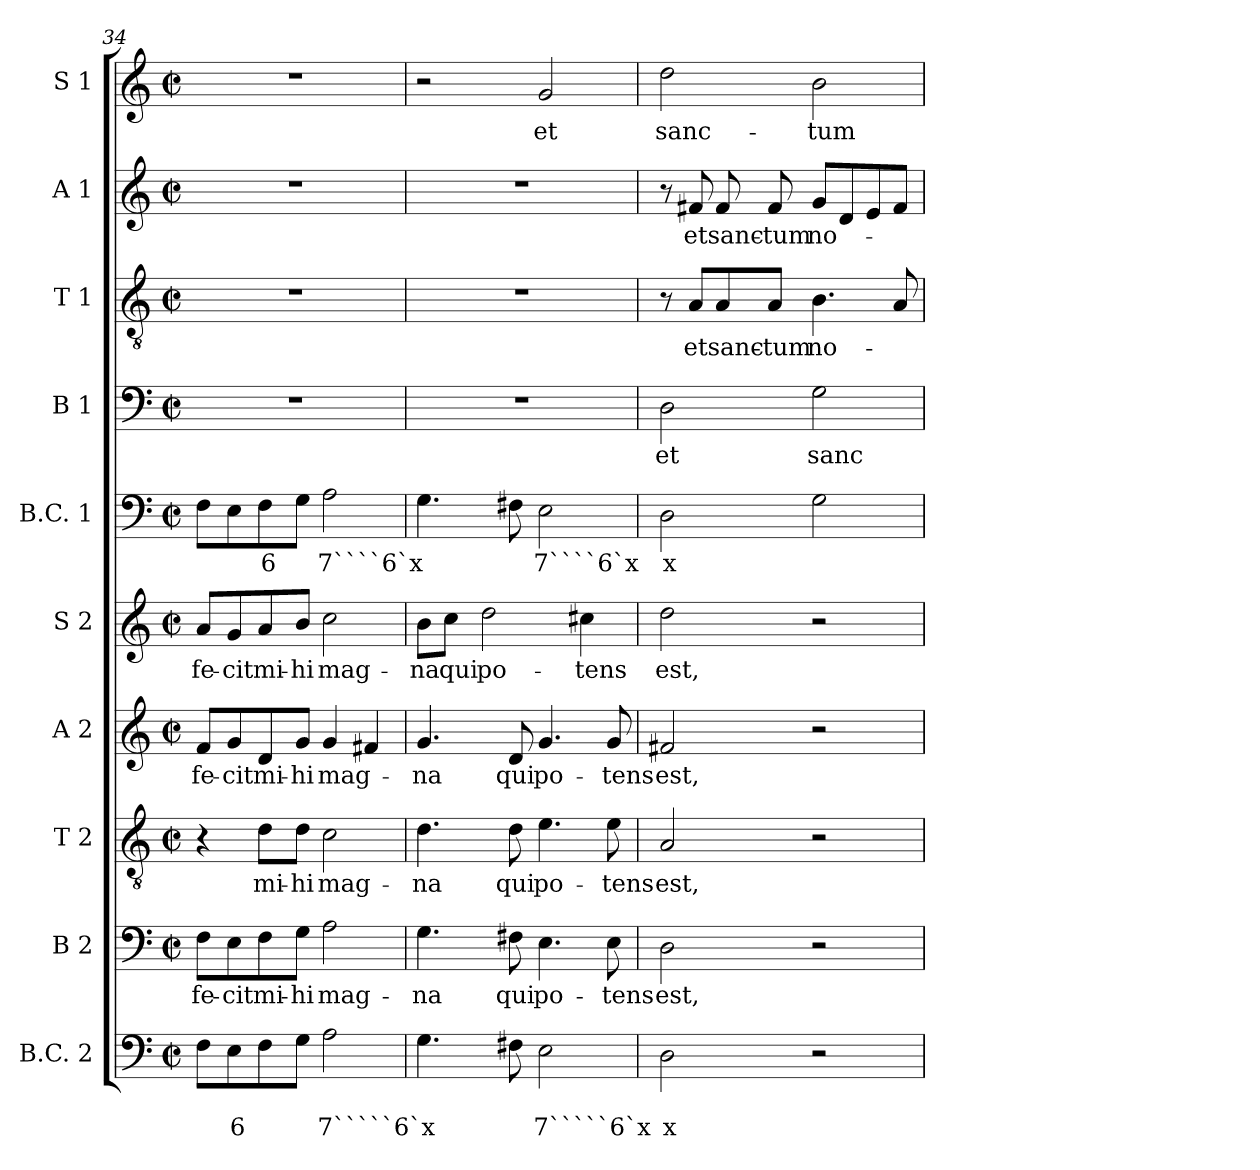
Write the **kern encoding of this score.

**kern	**text	**text	**kern	**text	**kern	**text	**kern	**text	**kern	**text	**kern	**text	**kern	**text	**kern	**text	**kern	**text	**kern	**text
*part10	*part10	*part10	*part9	*part9	*part8	*part8	*part7	*part7	*part6	*part6	*part5	*part5	*part4	*part4	*part3	*part3	*part2	*part2	*part1	*part1
*staff10	*staff10	*staff10	*staff9	*staff9	*staff8	*staff8	*staff7	*staff7	*staff6	*staff6	*staff5	*staff5	*staff4	*staff4	*staff3	*staff3	*staff2	*staff2	*staff1	*staff1
*I"B.C. 2	*	*	*I"B 2	*	*I"T 2	*	*I"A 2	*	*I"S 2	*	*I"B.C. 1	*	*I"B 1	*	*I"T 1	*	*I"A 1	*	*I"S 1	*
*I'BC2	*	*	*I'B2	*	*I'T2	*	*I'A2	*	*I'S2	*	*I'BC1	*	*I'B1	*	*I'T1	*	*I'A1	*	*I'S1	*
!!LO:PB:g=z
*clefF4	*	*	*clefF4	*	*clefGv2	*	*clefG2	*	*clefG2	*	*clefF4	*	*clefF4	*	*clefGv2	*	*clefG2	*	*clefG2	*
*k[]	*	*	*k[]	*	*k[]	*	*k[]	*	*k[]	*	*k[]	*	*k[]	*	*k[]	*	*k[]	*	*k[]	*
*C:	*	*	*C:	*	*C:	*	*C:	*	*C:	*	*C:	*	*C:	*	*C:	*	*C:	*	*C:	*
*M2/2	*	*	*M2/2	*	*M2/2	*	*M2/2	*	*M2/2	*	*M2/2	*	*M2/2	*	*M2/2	*	*M2/2	*	*M2/2	*
*met(c|)	*	*	*met(c|)	*	*met(c|)	*	*met(c|)	*	*met(c|)	*	*met(c|)	*	*met(c|)	*	*met(c|)	*	*met(c|)	*	*met(c|)	*
=34	=34	=34	=34	=34	=34	=34	=34	=34	=34	=34	=34	=34	=34	=34	=34	=34	=34	=34	=34	=34
!	!	!	!	!LO:LY:b	!	!	!	!	!	!	!	!	!	!	!	!	!	!	!	!
!	!	!	!	!	!	!	!	!LO:LY:b	!	!	!	!	!	!	!	!	!	!	!	!
!	!	!	!	!	!	!	!	!	!	!LO:LY:b	!	!	!	!	!	!	!	!	!	!
8F\L	.	.	8F\L	fe-	4r	.	8f/L	fe-	8a/L	fe-	8F\L	.	1r	.	1r	.	1r	.	1r	.
!	!	!LO:LY:b	!	!	!	!	!	!	!	!	!	!	!	!	!	!	!	!	!	!
!	!	!	!	!LO:LY:b	!	!	!	!	!	!	!	!	!	!	!	!	!	!	!	!
!	!	!	!	!	!	!	!	!LO:LY:b	!	!	!	!	!	!	!	!	!	!	!	!
!	!	!	!	!	!	!	!	!	!	!LO:LY:b	!	!	!	!	!	!	!	!	!	!
8E\	.	6	8E\	-cit	.	.	8g/	-cit	8g/	-cit	8E\	.	.	.	.	.	.	.	.	.
!	!	!	!	!LO:LY:b	!	!	!	!	!	!	!	!	!	!	!	!	!	!	!	!
!	!	!	!	!	!	!LO:LY:b	!	!	!	!	!	!	!	!	!	!	!	!	!	!
!	!	!	!	!	!	!	!	!LO:LY:b	!	!	!	!	!	!	!	!	!	!	!	!
!	!	!	!	!	!	!	!	!	!	!LO:LY:b	!	!	!	!	!	!	!	!	!	!
!	!	!	!	!	!	!	!	!	!	!	!	!LO:LY:b	!	!	!	!	!	!	!	!
8F\	.	.	8F\	mi-	8d\L	mi-	8d/	mi-	8a/	mi-	8F\	6	.	.	.	.	.	.	.	.
!	!	!	!	!LO:LY:b	!	!	!	!	!	!	!	!	!	!	!	!	!	!	!	!
!	!	!	!	!	!	!LO:LY:b	!	!	!	!	!	!	!	!	!	!	!	!	!	!
!	!	!	!	!	!	!	!	!LO:LY:b	!	!	!	!	!	!	!	!	!	!	!	!
!	!	!	!	!	!	!	!	!	!	!LO:LY:b	!	!	!	!	!	!	!	!	!	!
8G\J	.	.	8G\J	-hi	8d\J	-hi	8g/J	-hi	8b/J	-hi	8G\J	.	.	.	.	.	.	.	.	.
!	!	!LO:LY:b	!	!	!	!	!	!	!	!	!	!	!	!	!	!	!	!	!	!
!	!	!	!	!LO:LY:b	!	!	!	!	!	!	!	!	!	!	!	!	!	!	!	!
!	!	!	!	!	!	!LO:LY:b	!	!	!	!	!	!	!	!	!	!	!	!	!	!
!	!	!	!	!	!	!	!	!LO:LY:b	!	!	!	!	!	!	!	!	!	!	!	!
!	!	!	!	!	!	!	!	!	!	!LO:LY:b	!	!	!	!	!	!	!	!	!	!
!	!	!	!	!	!	!	!	!	!	!	!	!LO:LY:b	!	!	!	!	!	!	!	!
2A\	.	7`````6`x	2A\	mag-	2c\	mag-	4g/	mag-	2cc\	mag-	2A\	7````6`x	.	.	.	.	.	.	.	.
.	.	.	.	.	.	.	4f#X/	.	.	.	.	.	.	.	.	.	.	.	.	.
=35	=35	=35	=35	=35	=35	=35	=35	=35	=35	=35	=35	=35	=35	=35	=35	=35	=35	=35	=35	=35
!	!	!	!	!LO:LY:b	!	!	!	!	!	!	!	!	!	!	!	!	!	!	!	!
!	!	!	!	!	!	!LO:LY:b	!	!	!	!	!	!	!	!	!	!	!	!	!	!
!	!	!	!	!	!	!	!	!LO:LY:b	!	!	!	!	!	!	!	!	!	!	!	!
!	!	!	!	!	!	!	!	!	!	!LO:LY:b	!	!	!	!	!	!	!	!	!	!
4.G\	.	.	4.G\	-na	4.d\	-na	4.g/	-na	8b\L	-na	4.G\	.	1r	.	1r	.	1r	.	2r	.
!	!	!	!	!	!	!	!	!	!	!LO:LY:b	!	!	!	!	!	!	!	!	!	!
.	.	.	.	.	.	.	.	.	8cc\J	qui	.	.	.	.	.	.	.	.	.	.
!	!	!	!	!	!	!	!	!	!	!LO:LY:b	!	!	!	!	!	!	!	!	!	!
.	.	.	.	.	.	.	.	.	2dd\	po-	.	.	.	.	.	.	.	.	.	.
!	!	!	!	!LO:LY:b	!	!	!	!	!	!	!	!	!	!	!	!	!	!	!	!
!	!	!	!	!	!	!LO:LY:b	!	!	!	!	!	!	!	!	!	!	!	!	!	!
!	!	!	!	!	!	!	!	!LO:LY:b	!	!	!	!	!	!	!	!	!	!	!	!
8F#X\	.	.	8F#X\	qui	8d\	qui	8d/	qui	.	.	8F#X\	.	.	.	.	.	.	.	.	.
!	!	!LO:LY:b	!	!	!	!	!	!	!	!	!	!	!	!	!	!	!	!	!	!
!	!	!	!	!LO:LY:b	!	!	!	!	!	!	!	!	!	!	!	!	!	!	!	!
!	!	!	!	!	!	!LO:LY:b	!	!	!	!	!	!	!	!	!	!	!	!	!	!
!	!	!	!	!	!	!	!	!LO:LY:b	!	!	!	!	!	!	!	!	!	!	!	!
!	!	!	!	!	!	!	!	!	!	!	!	!LO:LY:b	!	!	!	!	!	!	!	!
!	!	!	!	!	!	!	!	!	!	!	!	!	!	!	!	!	!	!	!	!LO:LY:b
2E\	.	7`````6`x	4.E\	po-	4.e\	po-	4.g/	po-	.	.	2E\	7````6`x	.	.	.	.	.	.	2g/	et
!	!	!	!	!	!	!	!	!	!	!LO:LY:b	!	!	!	!	!	!	!	!	!	!
.	.	.	.	.	.	.	.	.	4cc#X\	-tens	.	.	.	.	.	.	.	.	.	.
!	!	!	!	!LO:LY:b	!	!	!	!	!	!	!	!	!	!	!	!	!	!	!	!
!	!	!	!	!	!	!LO:LY:b	!	!	!	!	!	!	!	!	!	!	!	!	!	!
!	!	!	!	!	!	!	!	!LO:LY:b	!	!	!	!	!	!	!	!	!	!	!	!
.	.	.	8E\	-tens	8e\	-tens	8g/	-tens	.	.	.	.	.	.	.	.	.	.	.	.
=36	=36	=36	=36	=36	=36	=36	=36	=36	=36	=36	=36	=36	=36	=36	=36	=36	=36	=36	=36	=36
!	!	!LO:LY:b	!	!	!	!	!	!	!	!	!	!	!	!	!	!	!	!	!	!
!	!	!	!	!LO:LY:b	!	!	!	!	!	!	!	!	!	!	!	!	!	!	!	!
!	!	!	!	!	!	!LO:LY:b	!	!	!	!	!	!	!	!	!	!	!	!	!	!
!	!	!	!	!	!	!	!	!LO:LY:b	!	!	!	!	!	!	!	!	!	!	!	!
!	!	!	!	!	!	!	!	!	!	!LO:LY:b	!	!	!	!	!	!	!	!	!	!
!	!	!	!	!	!	!	!	!	!	!	!	!LO:LY:b	!	!	!	!	!	!	!	!
!	!	!	!	!	!	!	!	!	!	!	!	!	!	!LO:LY:b	!	!	!	!	!	!
!	!	!	!	!	!	!	!	!	!	!	!	!	!	!	!	!	!	!	!	!LO:LY:b
2D\	.	x	2D\	est,	2A/	est,	2f#X/	est,	2dd\	est,	2D\	x	2D\	et	8r	.	8r	.	2dd\	sanc-
!	!	!	!	!	!	!	!	!	!	!	!	!	!	!	!	!LO:LY:b	!	!	!	!
!	!	!	!	!	!	!	!	!	!	!	!	!	!	!	!	!	!	!LO:LY:b	!	!
.	.	.	.	.	.	.	.	.	.	.	.	.	.	.	8A/L	et	8f#X/	et	.	.
!	!	!	!	!	!	!	!	!	!	!	!	!	!	!	!	!LO:LY:b	!	!	!	!
!	!	!	!	!	!	!	!	!	!	!	!	!	!	!	!	!	!	!LO:LY:b	!	!
.	.	.	.	.	.	.	.	.	.	.	.	.	.	.	8A/	sanc-	8f#/	sanc-	.	.
!	!	!	!	!	!	!	!	!	!	!	!	!	!	!	!	!LO:LY:b	!	!	!	!
!	!	!	!	!	!	!	!	!	!	!	!	!	!	!	!	!	!	!LO:LY:b	!	!
.	.	.	.	.	.	.	.	.	.	.	.	.	.	.	8A/J	-tum	8f#/	-tum	.	.
!	!	!	!	!	!	!	!	!	!	!	!	!	!	!LO:LY:b	!	!	!	!	!	!
!	!	!	!	!	!	!	!	!	!	!	!	!	!	!	!	!LO:LY:b	!	!	!	!
!	!	!	!	!	!	!	!	!	!	!	!	!	!	!	!	!	!	!LO:LY:b	!	!
!	!	!	!	!	!	!	!	!	!	!	!	!	!	!	!	!	!	!	!	!LO:LY:b
2r	.	.	2r	.	2r	.	2r	.	2r	.	2G\	.	2G\	sanc-	4.B\	no-	8g/L	no-	2b\	-tum
.	.	.	.	.	.	.	.	.	.	.	.	.	.	.	.	.	8d/	.	.	.
.	.	.	.	.	.	.	.	.	.	.	.	.	.	.	.	.	8e/	.	.	.
.	.	.	.	.	.	.	.	.	.	.	.	.	.	.	8A/	.	8f#/J	.	.	.
=	=	=	=	=	=	=	=	=	=	=	=	=	=	=	=	=	=	=	=	=
*-	*-	*-	*-	*-	*-	*-	*-	*-	*-	*-	*-	*-	*-	*-	*-	*-	*-	*-	*-	*-
